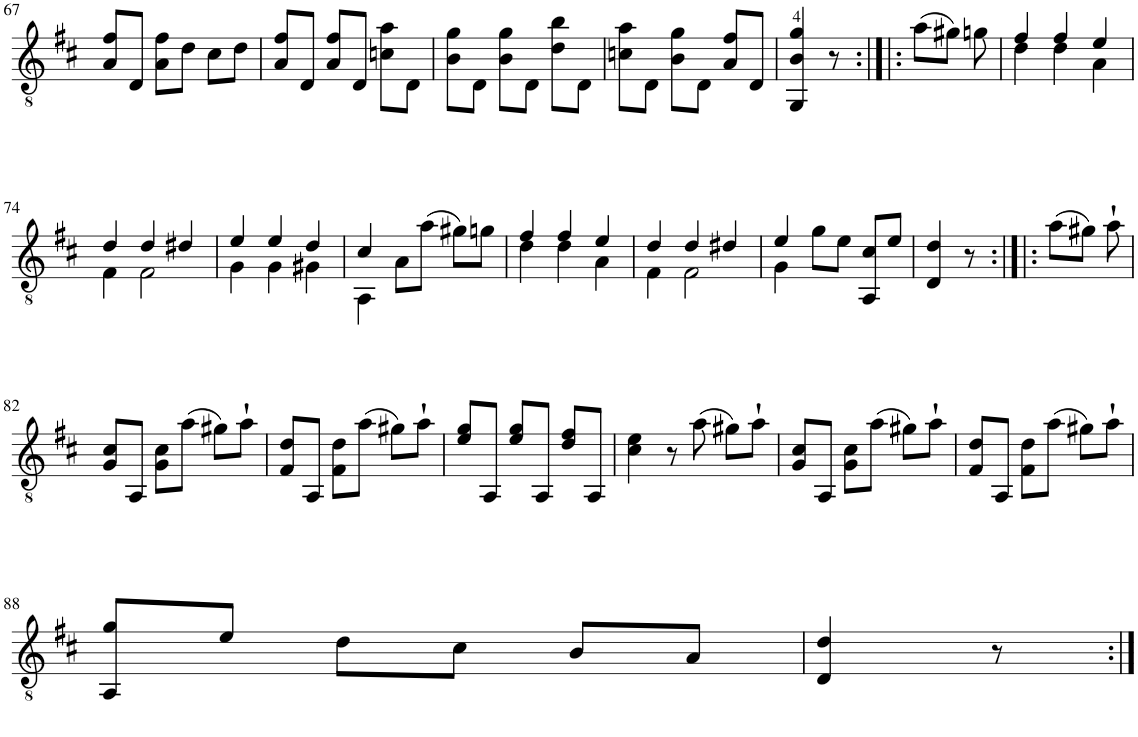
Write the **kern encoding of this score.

**kern
*part1
*staff1
*I"Guitar
*I'Guit.
!!LO:PB:g=z
*clefGv2
*k[f#c#]
*M3/4
=67
8A/ 8f#/L
8D/J
8A\ 8f#\L
8d\J
8c#\L
8d\J
=68
8A/ 8f#/L
8D/J
8A/ 8f#/L
8D/J
8cn\ 8a\L
8D\J
=69
8B\ 8g\L
8D\J
8B\ 8g\L
8D\J
8d\ 8b\L
8D\J
=70
8cn\ 8a\L
8D\J
8B\ 8g\L
8D\J
8A/ 8f#/L
8D/J
=71
4GG/ 4B/ 4g/
8r
=72:|!|:
(8a\L
8g#X\J)
8gn\
=73
*^
4f#/	4d\
4f#/	4d\
4e/	4A\
!!LO:LB:g=z	!!
=74	=74
4d/	4F#\
4d/	2F#\
4d#X/	.
=75	=75
4e/	4G\
4e/	4G\
4d/	4G#X\
=76	=76
4c#/	4AA\
8A\L	2ryy
(8a\J	.
8g#X\L)	.
8gn\J	.
=77	=77
4f#/	4d\
4f#/	4d\
4e/	4A\
=78	=78
4d/	4F#\
4d/	2F#\
4d#X/	.
=79	=79
4e/	4G\
8g\L	2ryy
8e\J	.
8AA/ 8c#/L	.
8e/J	.
*v	*v
=80
4D/ 4d/
8r
=81:|!|:
(8a\L
8g#X\J)
8a`\
!!LO:LB:g=z
=82
8G/ 8c#/L
8AA/J
8G\ 8c#\L
(8a\J
8g#X\L)
8a`\J
=83
8F#/ 8d/L
8AA/J
8F#\ 8d\L
(8a\J
8g#X\L)
8a`\J
=84
8e/ 8g/L
8AA/J
8e/ 8g/L
8AA/J
8d/ 8f#/L
8AA/J
=85
4c#\ 4e\
8r
(8a\
8g#X\L)
8a`\J
=86
8G/ 8c#/L
8AA/J
8G\ 8c#\L
(8a\J
8g#X\L)
8a`\J
=87
8F#/ 8d/L
8AA/J
8F#\ 8d\L
(8a\J
8g#X\L)
8a`\J
!!LO:LB:g=z
=88
8AA/ 8g/L
8e/J
8d\L
8c#\J
8B/L
8A/J
=89
4D/ 4d/
8r
=:|!
*-
